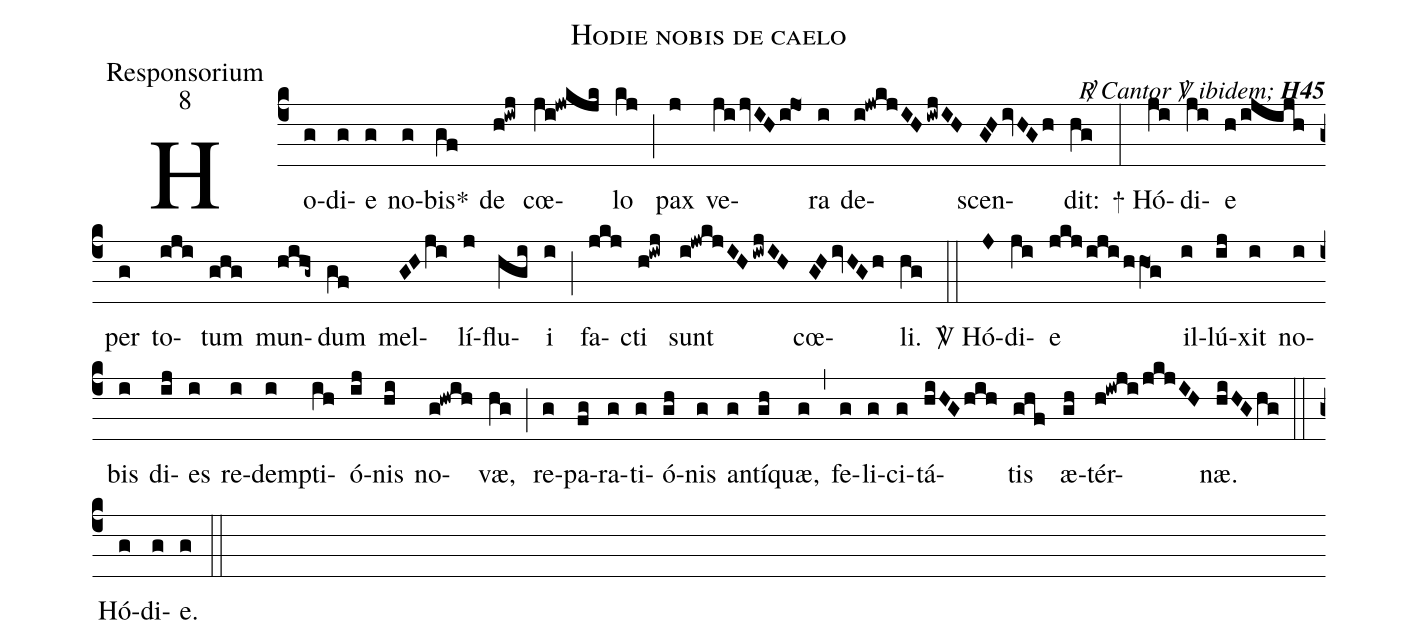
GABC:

name:Hodie nobis de caelo;
office-part:Responsorium;
mode:8;
commentary:{\itshape\mdseries \Rbar\  Cantor \Vbar\ ibidem;\/} {\bfseries H45};
%%
(c4) Ho(g)di(g)e(g) no(g)bis<sp>*</sp>(gf) de(h!iwj) cœ(ji!jwkjk)lo(kj) (;)
pax(j) ve(jijvIHi!jo1)ra(i) de(i!jwkjIHiwjIH)scen(GHivHGh)dit:(hg) (:)
<sp>+</sp> Hó(ji)di(ji)e(h/ijijh) per(g) to(iji)tum(ghg) mun(hihg~)dum(gf) mel(GHji)lí(j)flu(hgi)i(i) (;)
fa(jkj)cti(h!iwj) sunt(i!jwkjIHiwjIH) cœ(GHivHGh)li.(hg) (::)
<sp>V/</sp> Hó(J)di(ji)e(jkj/iji/hhO1g) il(i)lú(ij)xit(i) no(i)bis(i) di(ij)es(i) re(i)dem(i)pti(ih)ó(ij)nis(hi) no(g!hwih)væ,(hg) (;)
re(g)pa(fg)ra(g)ti(g)ó(gh)nis(g) an(g)tí(gh)quæ,(g) (,)
fe(g)li(g)ci(g)tá(hiHGhih)tis(ghf) æ(gh)tér(h!iwji/jkjIH)næ.(hiHGhg) (::)
Hó(g)di(g)e.(g) (::)
